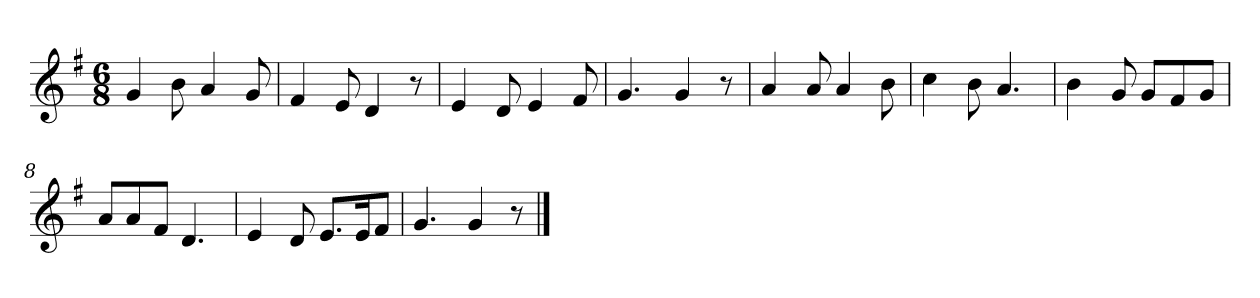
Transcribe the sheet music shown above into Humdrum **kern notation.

**kern
*part1
*staff1
*k[f#]
*M6/8
*MM120
=1
4g
8b
4a
8g
=2
4f#
8e
4d
8r
=3
4e
8d
4e
8f#
=4
4.g
4g
8r
=5
4a
8a
4a
8b
=6
4cc
8b
4.a
=7
4b
8g
8gL
8f#
8gJ
=8
8aL
8a
8f#J
4.d
=9
4e
8d
8.eL
16eK
8f#J
=10
4.g
4g
8r
==
*-
